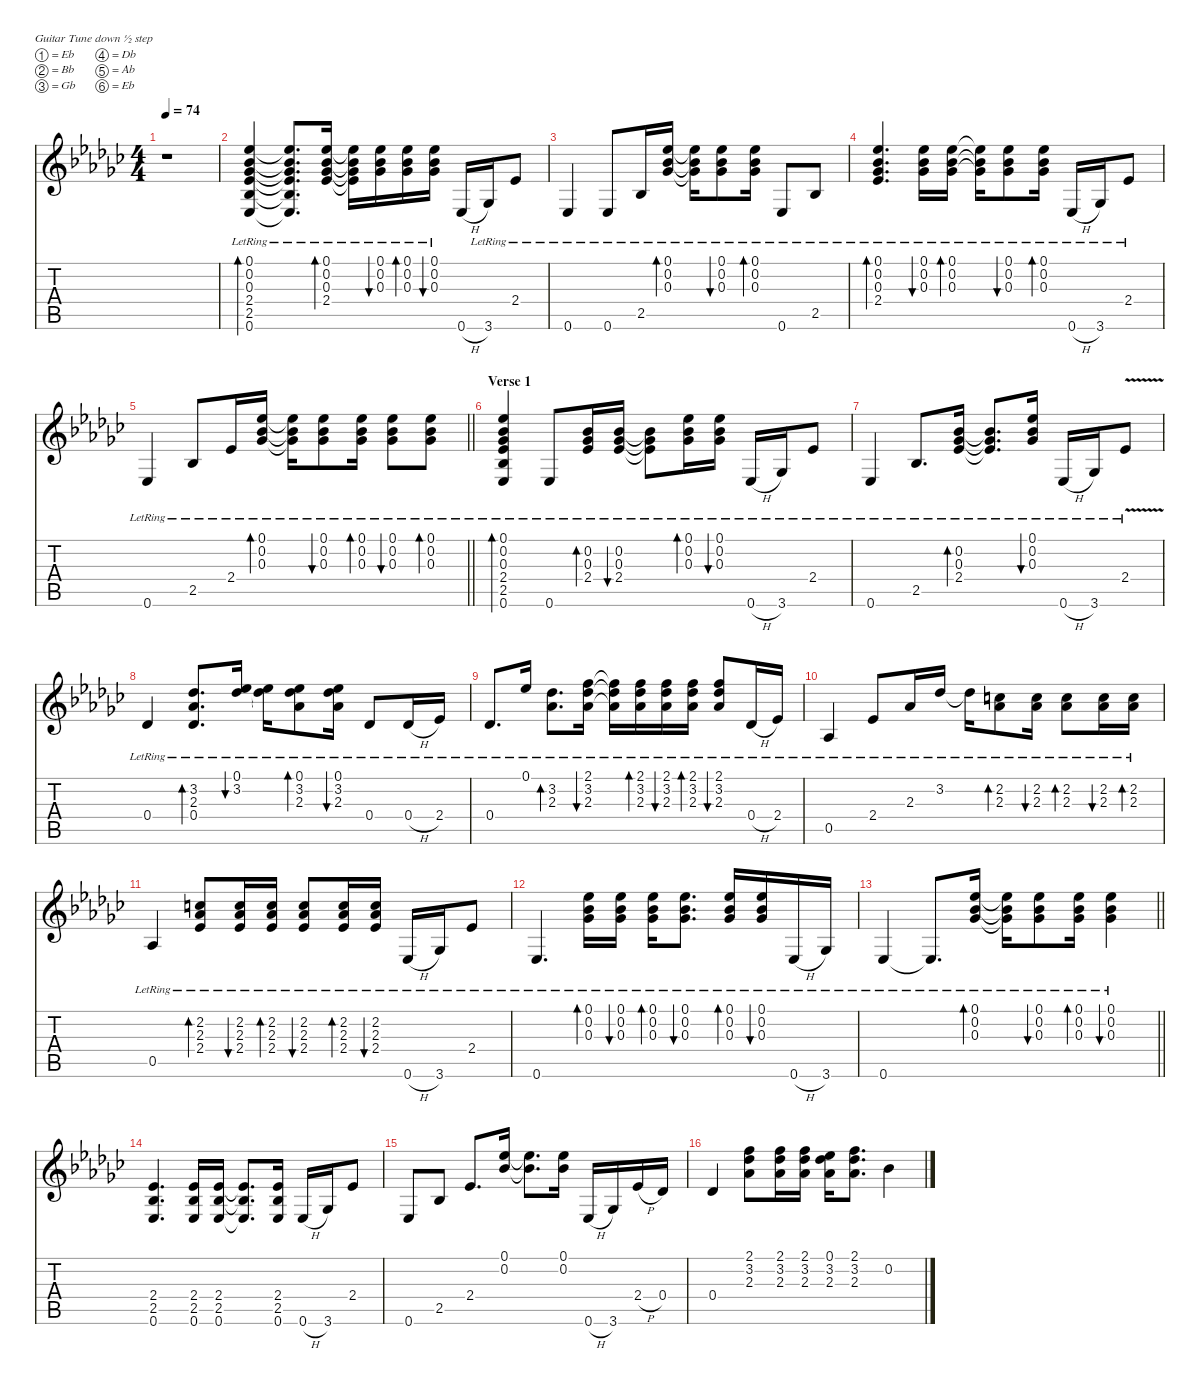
\defaultSystemsLayout 4
\hideDynamics
\bracketExtendMode nobrackets
\singleTrackTrackNamePolicy hidden
\multiTrackTrackNamePolicy hidden
\firstSystemTrackNameMode fullname
\firstSystemTrackNameOrientation horizontal
\otherSystemsTrackNameOrientation horizontal
\track ("Rhythm, Gtr.1, Hetfield" "el.guit.") {defaultSystemsLayout 4 instrument electricguitarclean}
\staff {score tabs}
\tuning (Eb4 Bb3 Gb3 Db3 Ab2 Eb2)
\ts (4 4)
\beaming (8 2 2 2 2)
\tempo 74
\clef g2
\ks ebminor
r.1{dy f instrument electricguitarclean beam Down} |
(0.1{lr acc b} 0.2{lr acc b} 0.3{lr acc b} 2.4{lr acc b} 2.5{lr acc b} 0.6{lr acc b}).4{bd 120 beam Up} (0.1{lr t acc b} 0.2{lr t acc b} 0.3{lr t acc b} 2.4{lr t acc b} 2.5{lr t acc b} 0.6{lr t acc b}).8{d beam Up} (0.1{lr acc b} 0.2{lr acc b} 0.3{lr acc b} 2.4{lr acc b}).16{bd 60 beam Up} (0.1{lr t acc b} 0.2{lr t acc b} 0.3{lr t acc b} 2.4{lr t acc b}).16{beam Down} (0.1{lr acc b} 0.2{lr acc b} 0.3{lr acc b}).16{bu 60 beam Down} (0.1{lr acc b} 0.2{lr acc b} 0.3{lr acc b}).16{bd 60 beam Down} (0.1{lr acc b} 0.2{lr acc b} 0.3{lr acc b}).16{bu 60 beam Down} 0.6{h acc b}.16{beam Up} 3.6{lr acc b}.16{beam Up} 2.4{lr acc b}.8{beam Up} |
0.6{lr acc b}.4{beam Up} 0.6{lr acc b}.8{beam Up} 2.5{lr acc b}.16{beam Up} (0.1{lr acc b} 0.2{lr acc b} 0.3{lr acc b}).16{bd 60 beam Up} (0.1{lr t acc b} 0.2{lr t acc b} 0.3{lr t acc b}).16{beam Down} (0.1{lr acc b} 0.2{lr acc b} 0.3{lr acc b}).8{bu 60 beam Down} (0.1{lr acc b} 0.2{lr acc b} 0.3{lr acc b}).16{bd 60 beam Down} 0.6{lr acc b}.8{beam Up} 2.5{lr acc b}.8{beam Up} |
(0.1{lr acc b} 0.2{lr acc b} 0.3{lr acc b} 2.4{lr acc b}).4{d bd 60 beam Up} (0.1{lr acc b} 0.2{lr acc b} 0.3{lr acc b}).16{bu 120 beam Down} (0.1{lr acc b} 0.2{lr acc b} 0.3{lr acc b}).16{bd 120 beam Down} (0.1{lr t acc b} 0.2{lr t acc b} 0.3{lr t acc b}).16{beam Down} (0.1{lr acc b} 0.2{lr acc b} 0.3{lr acc b}).8{bu 120 beam Down} (0.1{lr acc b} 0.2{lr acc b} 0.3{lr acc b}).16{bd 120 beam Down} 0.6{h lr acc b}.16{beam Up} 3.6{lr acc b}.16{beam Up} 2.4{lr acc b}.8{beam Up} |
\barLineRight lightlight
0.6{lr acc b}.4{beam Up} 2.5{lr acc b}.8{beam Up} 2.4{lr acc b}.16{beam Up} (0.1{lr acc b} 0.2{lr acc b} 0.3{lr acc b}).16{bd 120 beam Up} (0.1{lr t acc b} 0.2{lr t acc b} 0.3{lr t acc b}).16{beam Down} (0.1{lr acc b} 0.2{lr acc b} 0.3{lr acc b}).8{bu 120 beam Down} (0.1{lr acc b} 0.2{lr acc b} 0.3{lr acc b}).16{bd 120 beam Down} (0.1{lr acc b} 0.2{lr acc b} 0.3{lr acc b}).8{bu 120 beam Down} (0.1{lr acc b} 0.2{lr acc b} 0.3{lr acc b}).8{bd 120 beam Down} |
\section ("" "Verse 1")
(0.1{lr acc b} 0.2{lr acc b} 0.3{lr acc b} 2.4{lr acc b} 2.5{lr acc b} 0.6{lr acc b}).4{bd 120 beam Up} 0.6{lr acc b}.8{beam Up} (0.2{lr acc b} 0.3{lr acc b} 2.4{lr acc b}).16{bd 120 beam Up} (0.2{lr acc b} 0.3{lr acc b} 2.4{lr acc b}).16{bu 120 beam Up} (0.2{lr t acc b} 0.3{lr t acc b} 2.4{lr t acc b}).8{beam Down} (0.1{lr acc b} 0.2{lr acc b} 0.3{lr acc b}).16{bd 120 beam Down} (0.1{lr acc b} 0.2{lr acc b} 0.3{lr acc b}).16{bu 120 beam Down} 0.6{h lr acc b}.16{beam Up} 3.6{lr acc b}.16{beam Up} 2.4{lr acc b}.8{beam Up} |
0.6{lr acc b}.4{beam Up} 2.5{lr acc b}.8{d beam Up} (0.2{lr acc b} 0.3{lr acc b} 2.4{lr acc b}).16{bd 120 beam Up} (0.2{lr t acc b} 0.3{lr t acc b} 2.4{lr t acc b}).8{d beam Up} (0.1{lr acc b} 0.2{lr acc b} 0.3{lr acc b}).16{bu 120 beam Up} 0.6{h lr acc b}.16{beam Up} 3.6{lr acc b}.16{beam Up} 2.4{v lr acc b}.8{beam Up} |
0.4{lr acc b}.4{beam Up} (3.2{lr acc b} 2.3{lr acc b} 0.4{lr acc b}).8{d bd 120 beam Up} (0.1{lr acc b} 3.2{lr acc b}).16{bu 120 beam Up} (0.1{lr t acc b} 3.2{lr t acc b}).16{beam Down} (0.1{lr acc b} 3.2{lr acc b} 2.3{lr acc b}).8{bd 120 beam Down} (0.1{lr acc b} 3.2{lr acc b} 2.3{lr acc b}).16{bu 120 beam Down} 0.4{lr acc b}.8{beam Up} 0.4{h lr acc b}.16{beam Up} 2.4{lr acc b}.16{beam Up} |
0.4{lr acc b}.8{d beam Up} 0.1{lr acc b}.16{beam Up} (3.2{lr acc b} 2.3{lr acc b}).8{d bd 120 beam Down} (2.1{lr acc forcenatural} 3.2{lr acc b} 2.3{lr acc b}).16{bu 120 beam Down} (2.1{lr t acc forcenatural} 3.2{lr t acc b} 2.3{lr t acc b}).16{beam Down} (2.1{lr acc forcenatural} 3.2{lr acc b} 2.3{lr acc b}).16{bd 120 beam Down} (2.1{lr acc forcenatural} 3.2{lr acc b} 2.3{lr acc b}).16{bu 120 beam Down} (2.1{lr acc forcenatural} 3.2{lr acc b} 2.3{lr acc b}).16{bd 120 beam Down} (2.1{lr acc forcenatural} 3.2{lr acc b} 2.3{lr acc b}).8{bu 120 beam Up} 0.4{h lr acc b}.16{beam Up} 2.4{lr acc b}.16{beam Up} |
0.5{lr acc b}.4{beam Up} 2.4{lr acc b}.8{beam Up} 2.3{lr acc b}.16{beam Up} 3.2{lr acc b}.16{beam Up} 3.2{lr t acc b}.16{beam Down} (2.2{lr acc forcenatural} 2.3{lr acc b}).8{bd 120 beam Down} (2.2{lr acc forcenatural} 2.3{lr acc b}).16{bu 120 beam Down} (2.2{lr acc forcenatural} 2.3{lr acc b}).8{bd 120 beam Down} (2.2{lr acc forcenatural} 2.3{lr acc b}).16{bu 120 beam Down} (2.2{lr acc forcenatural} 2.3{lr acc b}).16{bd 120 beam Down} |
0.5{lr acc b}.4{beam Up} (2.2{lr acc forcenatural} 2.3{lr acc b} 2.4{lr acc b}).8{bd 120 beam Up} (2.2{lr acc forcenatural} 2.3{lr acc b} 2.4{lr acc b}).16{bu 120 beam Up} (2.2{lr acc forcenatural} 2.3{lr acc b} 2.4{lr acc b}).16{bd 120 beam Up} (2.2{lr acc forcenatural} 2.3{lr acc b} 2.4{lr acc b}).8{bu 120 beam Up} (2.2{lr acc forcenatural} 2.3{lr acc b} 2.4{lr acc b}).16{bd 120 beam Up} (2.2{lr acc forcenatural} 2.3{lr acc b} 2.4{lr acc b}).16{bu 120 beam Up} 0.6{h lr acc b}.16{beam Up} 3.6{lr acc b}.16{beam Up} 2.4{lr acc b}.8{beam Up} |
0.6{lr acc b}.4{d beam Up} (0.1{lr acc b} 0.2{lr acc b} 0.3{lr acc b}).16{bd 120 beam Down} (0.1{lr acc b} 0.2{lr acc b} 0.3{lr acc b}).16{bu 120 beam Down} (0.1{lr acc b} 0.2{lr acc b} 0.3{lr acc b}).16{bd 120 beam Down} (0.1{lr acc b} 0.2{lr acc b} 0.3{lr acc b}).8{d bu 120 beam Down} (0.1{lr acc b} 0.2{lr acc b} 0.3{lr acc b}).16{bd 120 beam Up} (0.1{lr acc b} 0.2{lr acc b} 0.3{lr acc b}).16{bu 120 beam Up} 0.6{h lr acc b}.16{beam Up} 3.6{lr acc b}.16{beam Up} |
\barLineRight lightlight
0.6{lr acc b}.4{beam Up} 0.6{lr t acc b}.8{d beam Up} (0.1{lr acc b} 0.2{lr acc b} 0.3{lr acc b}).16{bd 120 beam Up} (0.1{lr t acc b} 0.2{lr t acc b} 0.3{lr t acc b}).16{beam Down} (0.1{lr acc b} 0.2{lr acc b} 0.3{lr acc b}).8{bu 120 beam Down} (0.1{lr acc b} 0.2{lr acc b} 0.3{lr acc b}).16{bd 120 beam Down} (0.1{lr acc b} 0.2{lr acc b} 0.3{lr acc b}).4{bu 120 beam Down} |
(2.4{acc b} 2.5{acc b} 0.6{acc b}).4{d dy fff instrument distortionguitar beam Up} (2.4{acc b} 2.5{acc b} 0.6{acc b}).16{beam Up} (2.4{acc b} 2.5{acc b} 0.6{acc b}).16{beam Up} (2.4{t acc b} 2.5{t acc b} 0.6{t acc b}).8{d dy f beam Up} (2.4{acc b} 2.5{acc b} 0.6{acc b}).16{dy fff beam Up} 0.6{h acc b}.16{beam Up} 3.6{acc b}.16{beam Up} 2.4{acc b}.8{beam Up} |
0.6{acc b}.8{beam Up} 2.5{acc b}.8{beam Up} 2.4{acc b}.8{d beam Up} (0.1{acc b} 0.2{acc b}).16{beam Up} (0.1{t acc b} 0.2{t acc b}).8{d dy f beam Down} (0.1{acc b} 0.2{acc b}).16{dy fff beam Down} 0.6{h acc b}.16{beam Up} 3.6{acc b}.16{beam Up} 2.4{h acc b}.16{beam Up} 0.4{acc b}.16{beam Up} |
0.4{acc b}.4{beam Up} (2.1{acc forcenatural} 3.2{acc b} 2.3{acc b}).8{beam Down} (2.1{acc forcenatural} 3.2{acc b} 2.3{acc b}).16{beam Down} (2.1{acc forcenatural} 3.2{acc b} 2.3{acc b}).16{beam Down} (0.1{acc b} 3.2{acc b} 2.3{acc b}).16{beam Down} (2.1{acc forcenatural} 3.2{acc b} 2.3{acc b}).8{d beam Down} 0.2{acc b}.4{beam Down}
